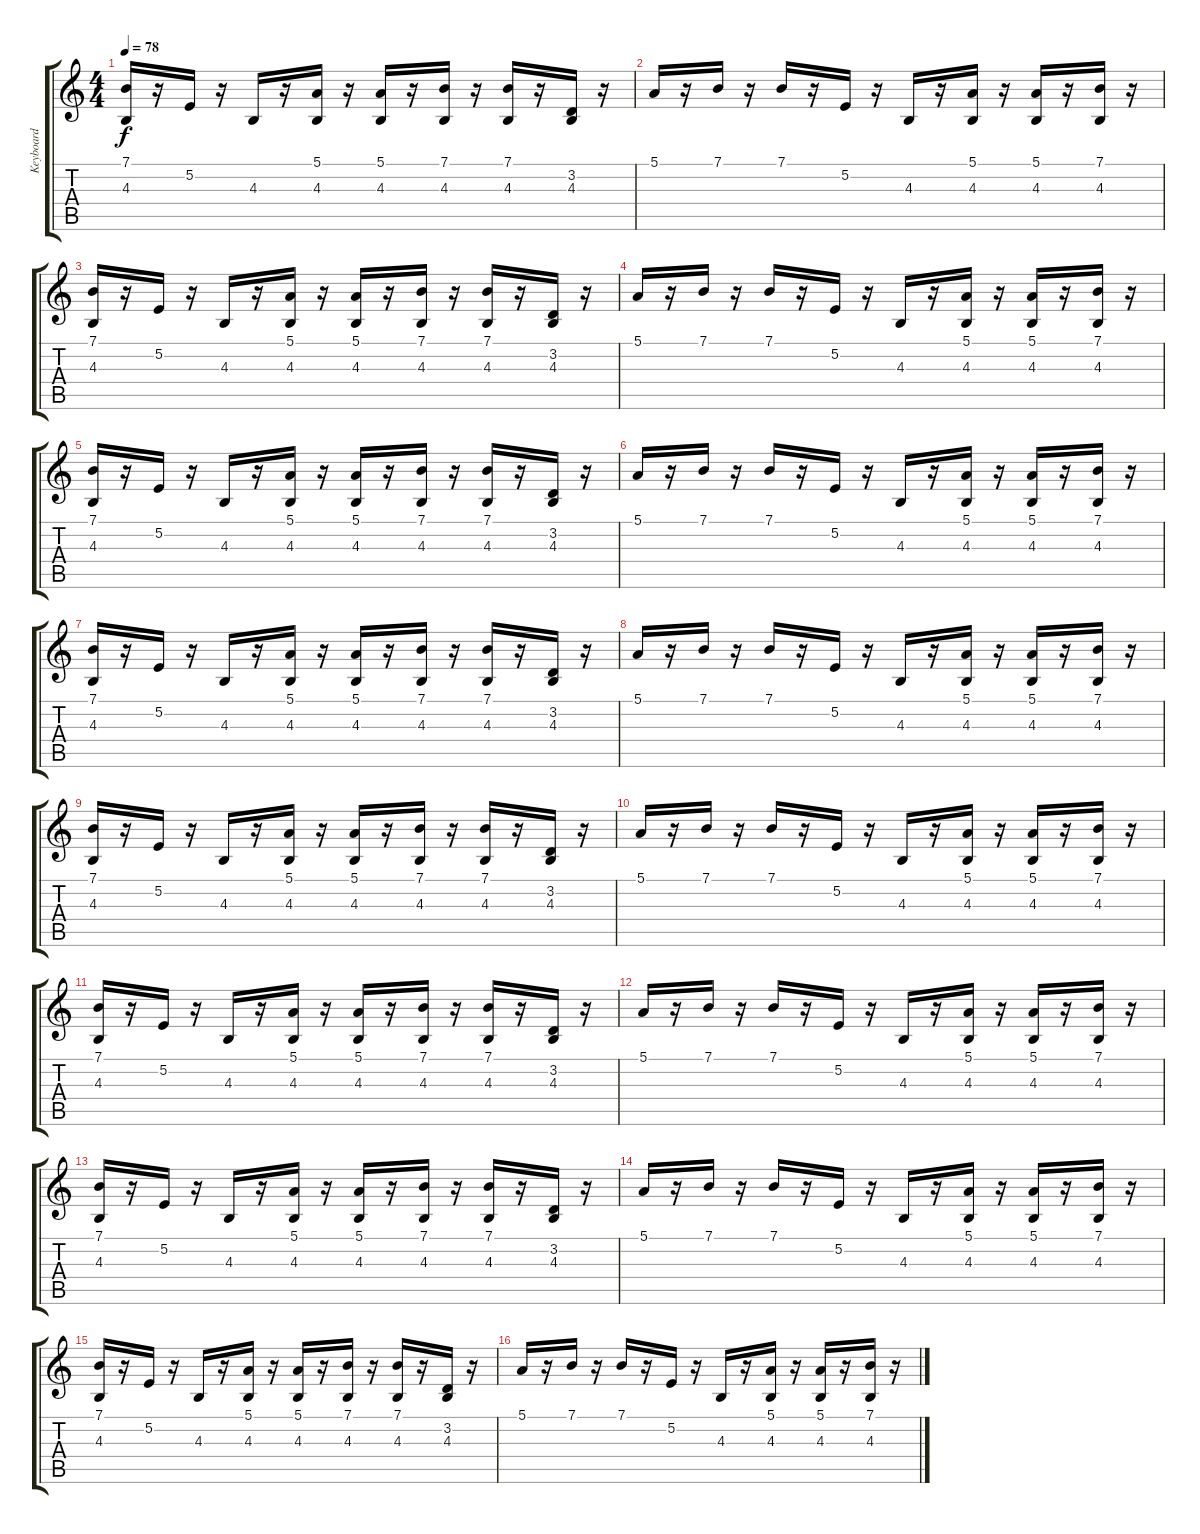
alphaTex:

\track ("Keyboard" "Keyboard") {instrument electricpiano2}
\staff {score tabs}
\tuning (E4 B3 G3 D3 A2 E2) {hide}
\ts (4 4)
\tempo 78
\clef g2
\ks c
(7.1 4.3).16{dy f} r.16 5.2.16 r.16 4.3.16 r.16 (5.1 4.3).16 r.16 (5.1 4.3).16 r.16 (7.1 4.3).16 r.16 (7.1 4.3).16 r.16 (3.2 4.3).16 r.16 |
5.1.16 r.16 7.1.16 r.16 7.1.16 r.16 5.2.16 r.16 4.3.16 r.16 (5.1 4.3).16 r.16 (5.1 4.3).16 r.16 (7.1 4.3).16 r.16 |
(7.1 4.3).16 r.16 5.2.16 r.16 4.3.16 r.16 (5.1 4.3).16 r.16 (5.1 4.3).16 r.16 (7.1 4.3).16 r.16 (7.1 4.3).16 r.16 (3.2 4.3).16 r.16 |
5.1.16 r.16 7.1.16 r.16 7.1.16 r.16 5.2.16 r.16 4.3.16 r.16 (5.1 4.3).16 r.16 (5.1 4.3).16 r.16 (7.1 4.3).16 r.16 |
(7.1 4.3).16 r.16 5.2.16 r.16 4.3.16 r.16 (5.1 4.3).16 r.16 (5.1 4.3).16 r.16 (7.1 4.3).16 r.16 (7.1 4.3).16 r.16 (3.2 4.3).16 r.16 |
5.1.16{volume 13} r.16 7.1.16 r.16 7.1.16 r.16 5.2.16 r.16 4.3.16 r.16 (5.1 4.3).16 r.16 (5.1 4.3).16 r.16 (7.1 4.3).16 r.16 |
(7.1 4.3).16 r.16 5.2.16 r.16 4.3.16 r.16 (5.1 4.3).16 r.16 (5.1 4.3).16 r.16 (7.1 4.3).16 r.16 (7.1 4.3).16 r.16 (3.2 4.3).16 r.16 |
5.1.16 r.16 7.1.16 r.16 7.1.16 r.16 5.2.16 r.16 4.3.16 r.16 (5.1 4.3).16 r.16 (5.1 4.3).16 r.16 (7.1 4.3).16 r.16 |
(7.1 4.3).16 r.16 5.2.16 r.16 4.3.16 r.16 (5.1 4.3).16 r.16 (5.1 4.3).16 r.16 (7.1 4.3).16 r.16 (7.1 4.3).16 r.16 (3.2 4.3).16 r.16 |
5.1.16 r.16 7.1.16 r.16 7.1.16 r.16 5.2.16 r.16 4.3.16 r.16 (5.1 4.3).16 r.16 (5.1 4.3).16 r.16 (7.1 4.3).16 r.16 |
(7.1 4.3).16 r.16 5.2.16 r.16 4.3.16 r.16 (5.1 4.3).16 r.16 (5.1 4.3).16 r.16 (7.1 4.3).16 r.16 (7.1 4.3).16 r.16 (3.2 4.3).16 r.16 |
5.1.16 r.16 7.1.16 r.16 7.1.16 r.16 5.2.16 r.16 4.3.16 r.16 (5.1 4.3).16 r.16 (5.1 4.3).16 r.16 (7.1 4.3).16 r.16 |
(7.1 4.3).16 r.16 5.2.16 r.16 4.3.16 r.16 (5.1 4.3).16 r.16 (5.1 4.3).16 r.16 (7.1 4.3).16 r.16 (7.1 4.3).16 r.16 (3.2 4.3).16 r.16 |
5.1.16 r.16 7.1.16 r.16 7.1.16 r.16 5.2.16 r.16 4.3.16 r.16 (5.1 4.3).16 r.16 (5.1 4.3).16 r.16 (7.1 4.3).16 r.16 |
(7.1 4.3).16 r.16 5.2.16 r.16 4.3.16 r.16 (5.1 4.3).16 r.16 (5.1 4.3).16 r.16 (7.1 4.3).16 r.16 (7.1 4.3).16 r.16 (3.2 4.3).16 r.16 |
5.1.16 r.16 7.1.16 r.16 7.1.16 r.16 5.2.16 r.16 4.3.16 r.16 (5.1 4.3).16 r.16 (5.1 4.3).16 r.16 (7.1 4.3).16 r.16
